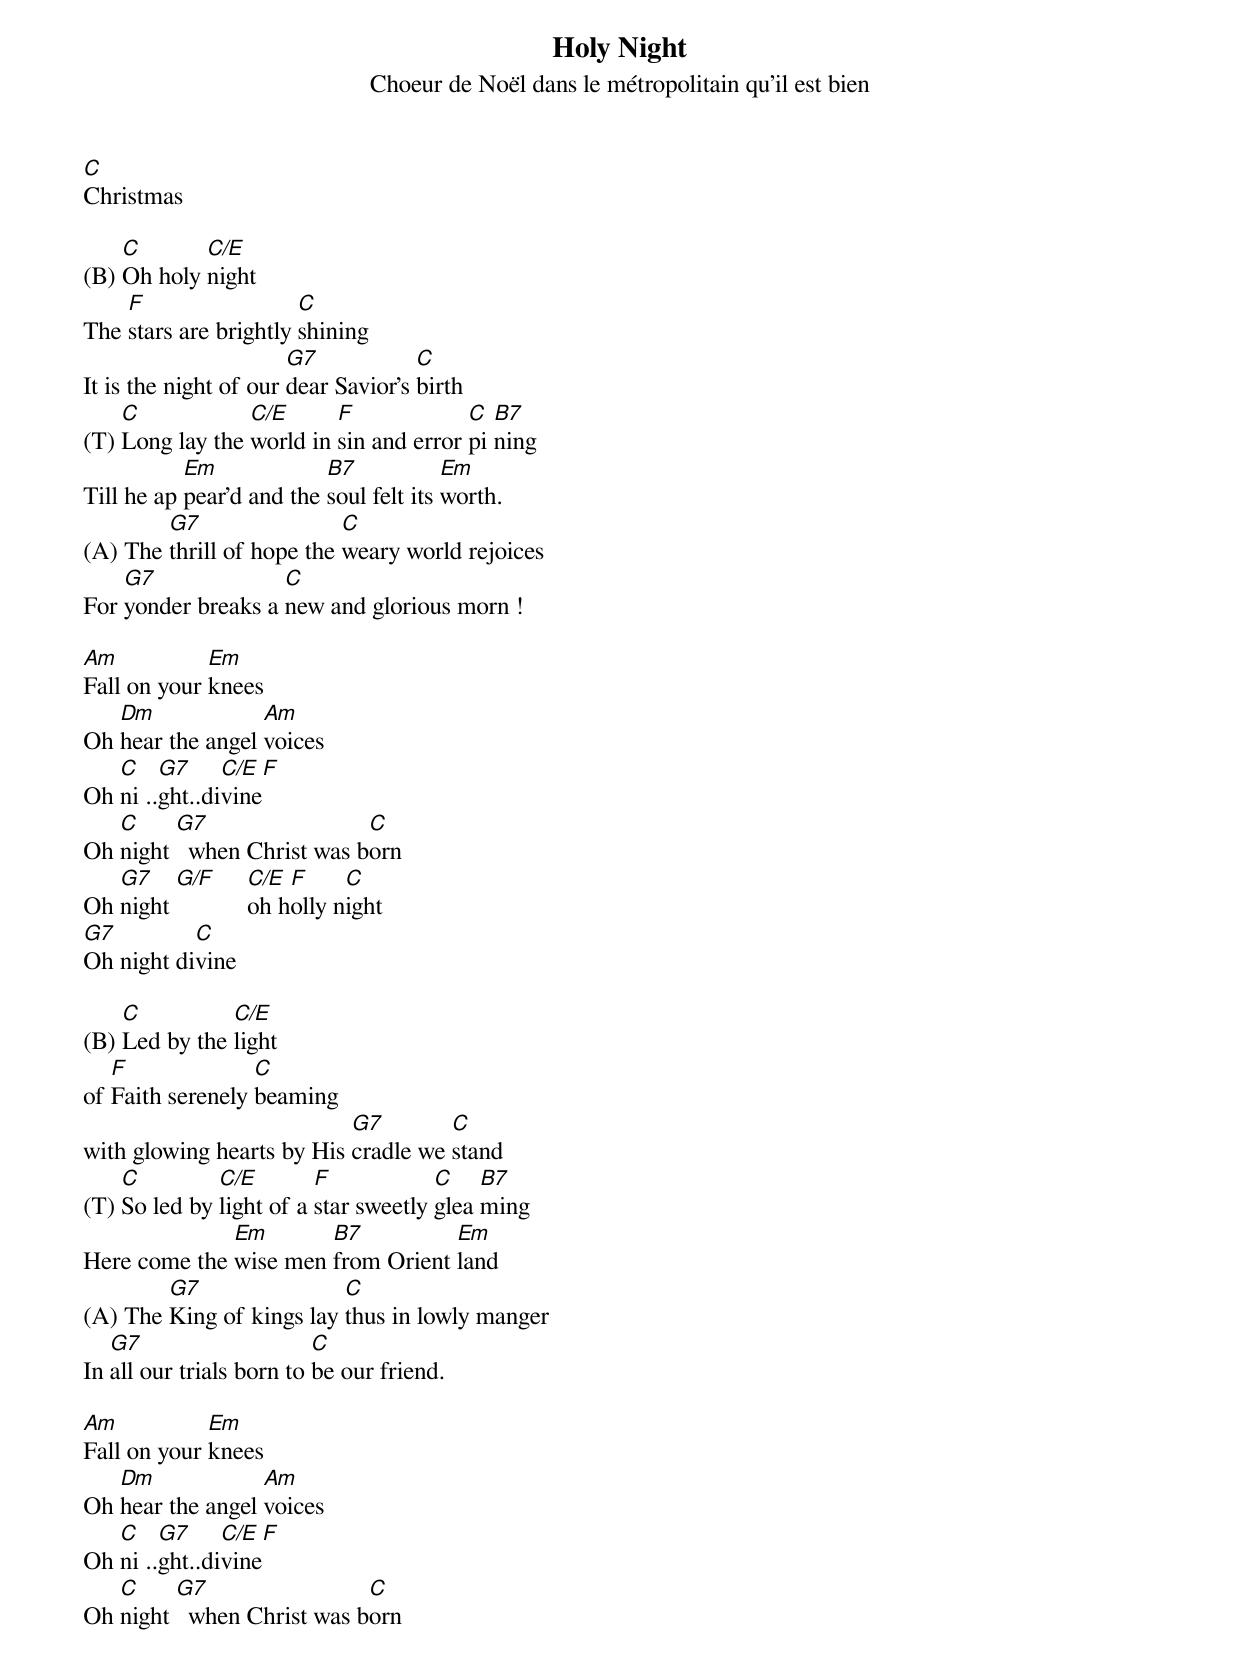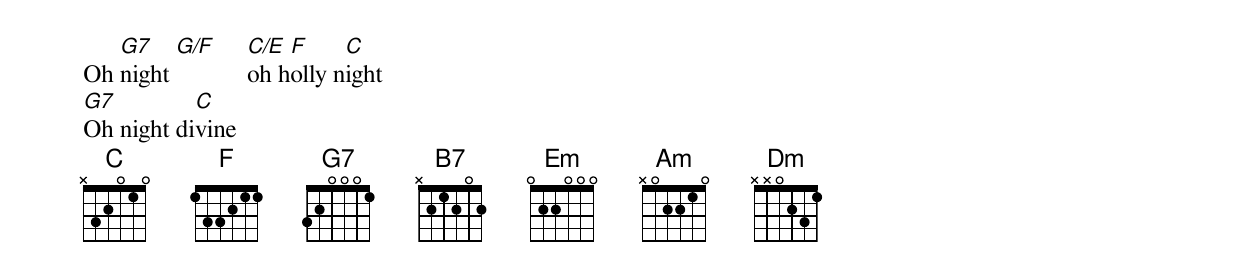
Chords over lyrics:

Holy Night
Choeur de Noël dans le métropolitain qu'il est bien
C
Christmas

    C       C/E
(B) Oh holy night
    F                  C
The stars are brightly shining
                       G7            C
It is the night of our dear Savior's birth
    C            C/E      F             C  B7
(T) Long lay the world in sin and error pi ning
           Em             B7            Em
Till he ap pear'd and the soul felt its worth.
        G7                 C
(A) The thrill of hope the weary world rejoices
    G7              C
For yonder breaks a new and glorious morn !

Am           Em
Fall on your knees
   Dm             Am
Oh hear the angel voices
   C    G7     C/E   F
Oh ni ..ght..divine
   C     G7                 C
Oh night   when Christ was born
   G7    G/F  C/E F     C
Oh night      oh holly night
G7         C
Oh night divine

    C          C/E
(B) Led by the light
   F              C
of Faith serenely beaming
                           G7        C
with glowing hearts by His cradle we stand
    C         C/E        F            C    B7
(T) So led by light of a star sweetly glea ming
              Em       B7          Em
Here come the wise men from Orient land
        G7                C
(A) The King of kings lay thus in lowly manger
   G7                     C
In all our trials born to be our friend.

Am           Em
Fall on your knees
   Dm             Am
Oh hear the angel voices
   C    G7     C/E   F
Oh ni ..ght..divine
   C     G7                 C
Oh night   when Christ was born
   G7    G/F  C/E F     C
Oh night      oh holly night
G7         C
Oh night divine
